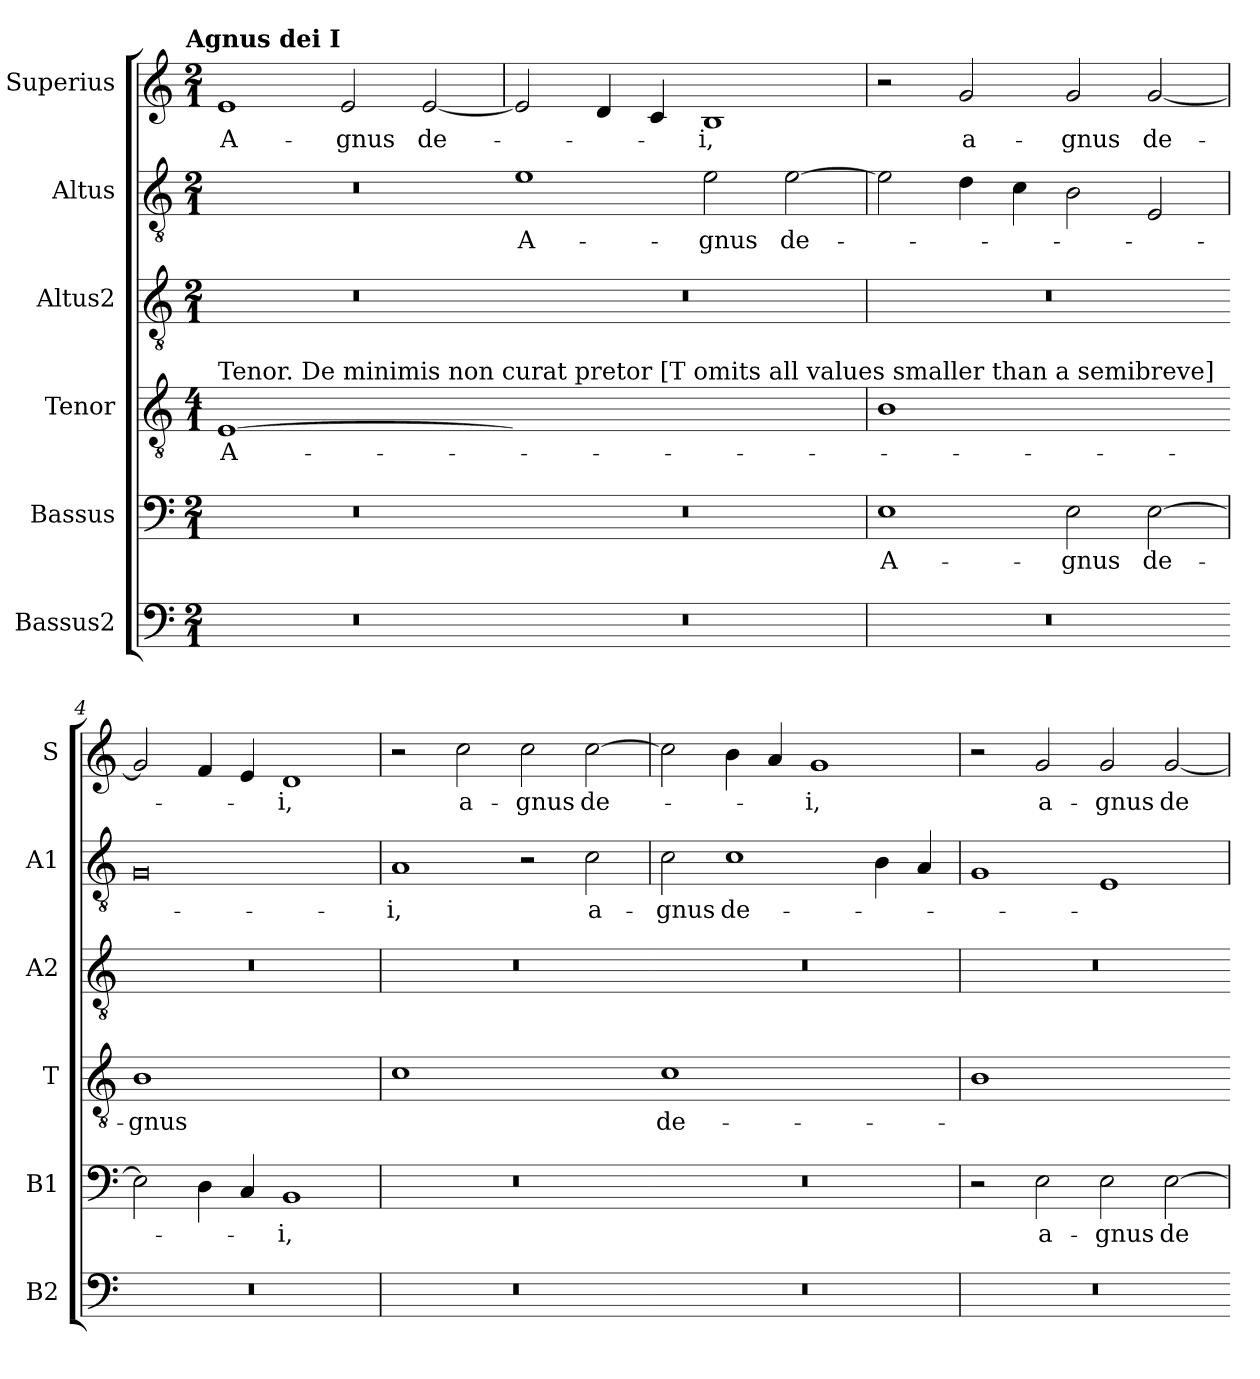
**kern	**kern	**text	**kern	**text	**kern	**kern	**text	**kern	**text
*part6	*part5	*part5	*part4	*part4	*part3	*part2	*part2	*part1	*part1
*staff6	*staff5	*staff5	*staff4	*staff4	*staff3	*staff2	*staff2	*staff1	*staff1
*I"Bassus2	*I"Bassus	*	*I"Tenor	*	*I"Altus2	*I"Altus	*	*I"Superius	*
*I'B2	*I'B1	*	*I'T	*	*I'A2	*I'A1	*	*I'S	*
*clefF4	*clefF4	*	*clefGv2	*	*clefGv2	*clefGv2	*	*clefG2	*
*k[]	*k[]	*	*k[]	*	*k[]	*k[]	*	*k[]	*
!!LO:TX:omd:t=Agnus dei I
*M2/1	*M2/1	*	*M4/1	*	*M2/1	*M2/1	*	*M2/1	*
=1	=1	=1	=1	=1	=1	=1	=1	=1	=1
!	!	!	!LO:TX:a:t=Tenor. De minimis non curat pretor [T omits all values smaller than a semibreve]	!	!	!	!	!	!
!	!	!	!LO:N:vis=1	!	!	!	!	!	!
0r	0r	.	[0E\	A-	0r	0r	.	1e	A-
.	.	.	.	.	.	.	.	2e/	-gnus
.	.	.	.	.	.	.	.	[2e/	de-
=2	=2	=2	=2-	=2	=2	=2	=2	=2	=2
!	!	!	!LO:N:vis=1	!	!	!	!	!	!
0r	0r	.	0E\yy]	.	0r	1e	A-	2e/]	.
.	.	.	.	.	.	.	.	4d/	.
.	.	.	.	.	.	.	.	4c/	.
.	.	.	.	.	.	2e\	-gnus	1B	i,
.	.	.	.	.	.	[2e\	de-	.	.
=3	=3	=3	=3	=3	=3	=3	=3	=3	=3
!	!	!	!LO:N:vis=1	!	!	!	!	!	!
0r	1E	A-	0B	.	0r	2e\]	.	2r	.
.	.	.	.	.	.	4d\	.	2g/	a-
.	.	.	.	.	.	4c\	.	.	.
.	2E\	-gnus	.	.	.	2B\	.	2g/	-gnus
.	[2E\	de-	.	.	.	2E/	.	[2g/	de-
=4	=4	=4	=4-	=4	=4	=4	=4	=4	=4
!	!	!	!LO:N:vis=1	!	!	!	!	!	!
0r	2E\]	.	0B	-gnus	0r	0G	.	2g/]	.
.	4D\	.	.	.	.	.	.	4f/	.
.	4C/	.	.	.	.	.	.	4e/	.
.	1BB	-i,	.	.	.	.	.	1d	-i,
=5	=5	=5	=5	=5	=5	=5	=5	=5	=5
!	!	!	!LO:N:vis=1	!	!	!	!	!	!
0r	0r	.	0c	.	0r	1A	-i,	2r	.
.	.	.	.	.	.	.	.	2cc\	a-
.	.	.	.	.	.	2r	.	2cc\	-gnus
.	.	.	.	.	.	2c\	a-	[2cc\	de-
=6	=6	=6	=6-	=6	=6	=6	=6	=6	=6
!	!	!	!LO:N:vis=1	!	!	!	!	!	!
0r	0r	.	0c	de-	0r	2c\	-gnus	2cc\]	.
.	.	.	.	.	.	1c	de-	4b\	.
.	.	.	.	.	.	.	.	4a/	.
.	.	.	.	.	.	.	.	1g	-i,
.	.	.	.	.	.	4B\	.	.	.
.	.	.	.	.	.	4A/	.	.	.
=7	=7	=7	=7	=7	=7	=7	=7	=7	=7
!	!	!	!LO:N:vis=1	!	!	!	!	!	!
0r	2r	.	0B	.	0r	1G	.	2r	.
.	2E\	a-	.	.	.	.	.	2g/	a-
.	2E\	-gnus	.	.	.	1E	.	2g/	-gnus
.	[2E\	de-	.	.	.	.	.	[2g/	de-
=	=	=	=-	=	=	=	=	=	=
*-	*-	*-	*-	*-	*-	*-	*-	*-	*-
